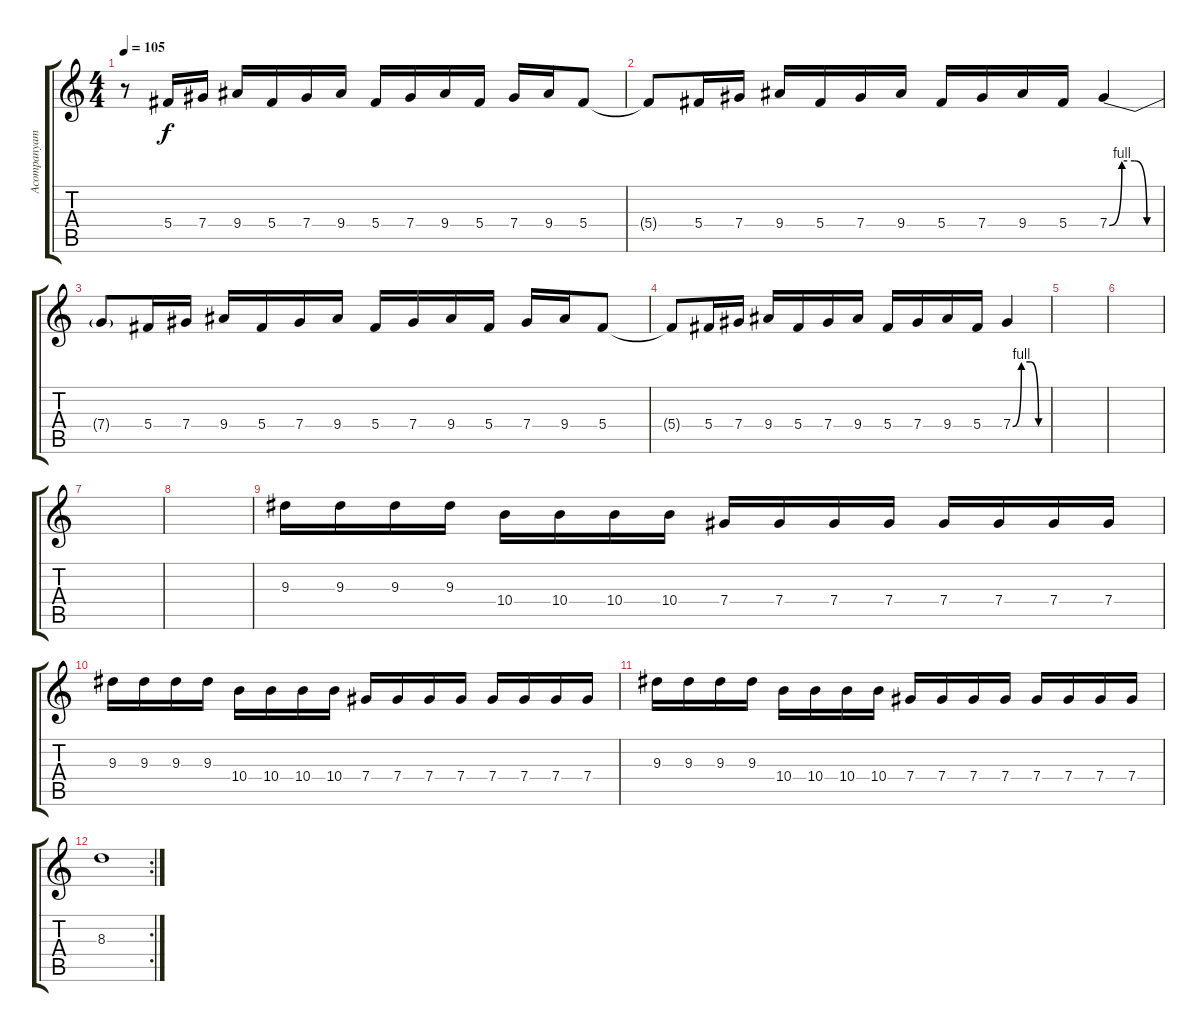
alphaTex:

\track ("Acompanyament 1" "Acompanyam") {instrument overdrivenguitar}
\staff {score tabs}
\tuning (Eb4 Bb3 Gb3 Db3 Ab2 Db2) {hide}
\ts (4 4)
\tempo 105
\clef g2
\ks c
r.8{dy f} 5.4.16 7.4.16 9.4.16 5.4.16 7.4.16 9.4.16 5.4.16 7.4.16 9.4.16 5.4.16 7.4.16 9.4.16 5.4.8 |
5.4{t}.8 5.4.16 7.4.16 9.4.16 5.4.16 7.4.16 9.4.16 5.4.16 7.4.16 9.4.16 5.4.16 7.4{be (custom 0 0 15 4 30 4 45 0 60 0)}.4 |
7.4{t}.8 5.4.16 7.4.16 9.4.16 5.4.16 7.4.16 9.4.16 5.4.16 7.4.16 9.4.16 5.4.16 7.4.16 9.4.16 5.4.8 |
5.4{t}.8 5.4.16 7.4.16 9.4.16 5.4.16 7.4.16 9.4.16 5.4.16 7.4.16 9.4.16 5.4.16 7.4{be (custom 0 0 15 4 30 4 45 0 60 0)}.4 |
|
|
|
|
9.3.16 9.3.16 9.3.16 9.3.16 10.4.16 10.4.16 10.4.16 10.4.16 7.4.16 7.4.16 7.4.16 7.4.16 7.4.16 7.4.16 7.4.16 7.4.16 |
9.3.16 9.3.16 9.3.16 9.3.16 10.4.16 10.4.16 10.4.16 10.4.16 7.4.16 7.4.16 7.4.16 7.4.16 7.4.16 7.4.16 7.4.16 7.4.16 |
9.3.16 9.3.16 9.3.16 9.3.16 10.4.16 10.4.16 10.4.16 10.4.16 7.4.16 7.4.16 7.4.16 7.4.16 7.4.16 7.4.16 7.4.16 7.4.16 |
\rc 2
8.3.1
